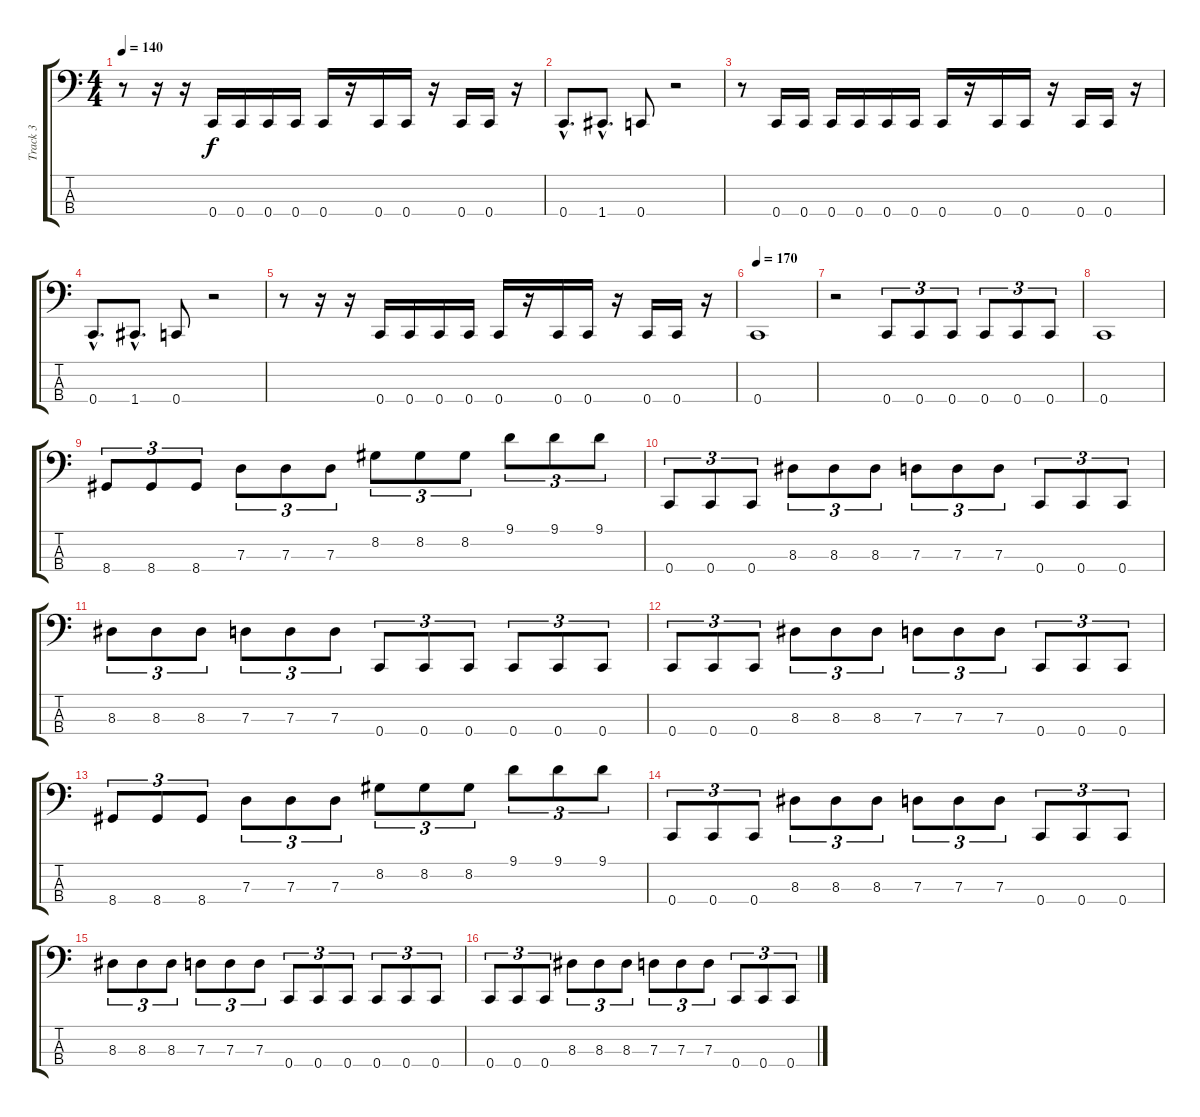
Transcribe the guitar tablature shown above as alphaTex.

\track ("Track 3" "Track 3") {instrument electricbasspick}
\staff {score tabs}
\tuning (F2 C2 G1 C1) {hide}
\ts (4 4)
\tempo 140
\clef f4
\ks c
r.8{dy f} r.16 r.16 0.4.16 0.4.16 0.4.16 0.4.16 0.4.16 r.16 0.4.16 0.4.16 r.16 0.4.16 0.4.16 r.16 |
0.4{hac}.8{d} 1.4{hac}.8{d} 0.4.8 r.2 |
r.8 0.4.16 0.4.16 0.4.16 0.4.16 0.4.16 0.4.16 0.4.16 r.16 0.4.16 0.4.16 r.16 0.4.16 0.4.16 r.16 |
0.4{hac}.8{d} 1.4{hac}.8{d} 0.4.8 r.2 |
r.8 r.16 r.16 0.4.16 0.4.16 0.4.16 0.4.16 0.4.16 r.16 0.4.16 0.4.16 r.16 0.4.16 0.4.16 r.16 |
\tempo 170
0.4.1 |
r.2 0.4.8{tu (3 2)} 0.4.8{tu (3 2)} 0.4.8{tu (3 2)} 0.4.8{tu (3 2)} 0.4.8{tu (3 2)} 0.4.8{tu (3 2)} |
0.4.1 |
8.4.8{tu (3 2)} 8.4.8{tu (3 2)} 8.4.8{tu (3 2)} 7.3.8{tu (3 2)} 7.3.8{tu (3 2)} 7.3.8{tu (3 2)} 8.2.8{tu (3 2)} 8.2.8{tu (3 2)} 8.2.8{tu (3 2)} 9.1.8{tu (3 2)} 9.1.8{tu (3 2)} 9.1.8{tu (3 2)} |
0.4.8{tu (3 2)} 0.4.8{tu (3 2)} 0.4.8{tu (3 2)} 8.3.8{tu (3 2)} 8.3.8{tu (3 2)} 8.3.8{tu (3 2)} 7.3.8{tu (3 2)} 7.3.8{tu (3 2)} 7.3.8{tu (3 2)} 0.4.8{tu (3 2)} 0.4.8{tu (3 2)} 0.4.8{tu (3 2)} |
8.3.8{tu (3 2)} 8.3.8{tu (3 2)} 8.3.8{tu (3 2)} 7.3.8{tu (3 2)} 7.3.8{tu (3 2)} 7.3.8{tu (3 2)} 0.4.8{tu (3 2)} 0.4.8{tu (3 2)} 0.4.8{tu (3 2)} 0.4.8{tu (3 2)} 0.4.8{tu (3 2)} 0.4.8{tu (3 2)} |
0.4.8{tu (3 2)} 0.4.8{tu (3 2)} 0.4.8{tu (3 2)} 8.3.8{tu (3 2)} 8.3.8{tu (3 2)} 8.3.8{tu (3 2)} 7.3.8{tu (3 2)} 7.3.8{tu (3 2)} 7.3.8{tu (3 2)} 0.4.8{tu (3 2)} 0.4.8{tu (3 2)} 0.4.8{tu (3 2)} |
8.4.8{tu (3 2)} 8.4.8{tu (3 2)} 8.4.8{tu (3 2)} 7.3.8{tu (3 2)} 7.3.8{tu (3 2)} 7.3.8{tu (3 2)} 8.2.8{tu (3 2)} 8.2.8{tu (3 2)} 8.2.8{tu (3 2)} 9.1.8{tu (3 2)} 9.1.8{tu (3 2)} 9.1.8{tu (3 2)} |
0.4.8{tu (3 2)} 0.4.8{tu (3 2)} 0.4.8{tu (3 2)} 8.3.8{tu (3 2)} 8.3.8{tu (3 2)} 8.3.8{tu (3 2)} 7.3.8{tu (3 2)} 7.3.8{tu (3 2)} 7.3.8{tu (3 2)} 0.4.8{tu (3 2)} 0.4.8{tu (3 2)} 0.4.8{tu (3 2)} |
8.3.8{tu (3 2)} 8.3.8{tu (3 2)} 8.3.8{tu (3 2)} 7.3.8{tu (3 2)} 7.3.8{tu (3 2)} 7.3.8{tu (3 2)} 0.4.8{tu (3 2)} 0.4.8{tu (3 2)} 0.4.8{tu (3 2)} 0.4.8{tu (3 2)} 0.4.8{tu (3 2)} 0.4.8{tu (3 2)} |
0.4.8{tu (3 2)} 0.4.8{tu (3 2)} 0.4.8{tu (3 2)} 8.3.8{tu (3 2)} 8.3.8{tu (3 2)} 8.3.8{tu (3 2)} 7.3.8{tu (3 2)} 7.3.8{tu (3 2)} 7.3.8{tu (3 2)} 0.4.8{tu (3 2)} 0.4.8{tu (3 2)} 0.4.8{tu (3 2)}
